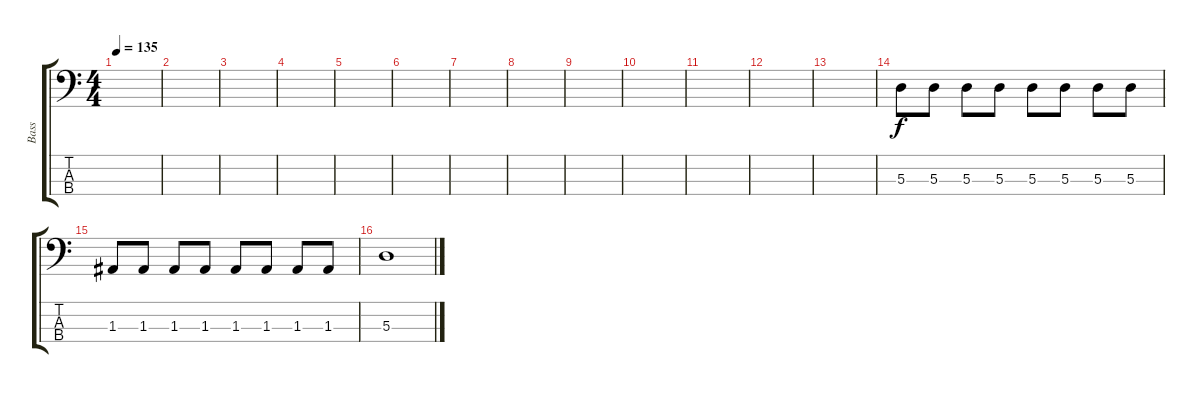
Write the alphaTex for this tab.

\track ("Bass" "Bass") {instrument electricbassfinger}
\staff {score tabs}
\tuning (G2 D2 A1 E1) {hide}
\ts (4 4)
\tempo 135
\clef f4
\ks c
|
|
|
|
|
|
|
|
|
|
|
|
|
5.3.8 5.3.8 5.3.8 5.3.8 5.3.8 5.3.8 5.3.8 5.3.8 |
1.3.8 1.3.8 1.3.8 1.3.8 1.3.8 1.3.8 1.3.8 1.3.8 |
5.3.1
